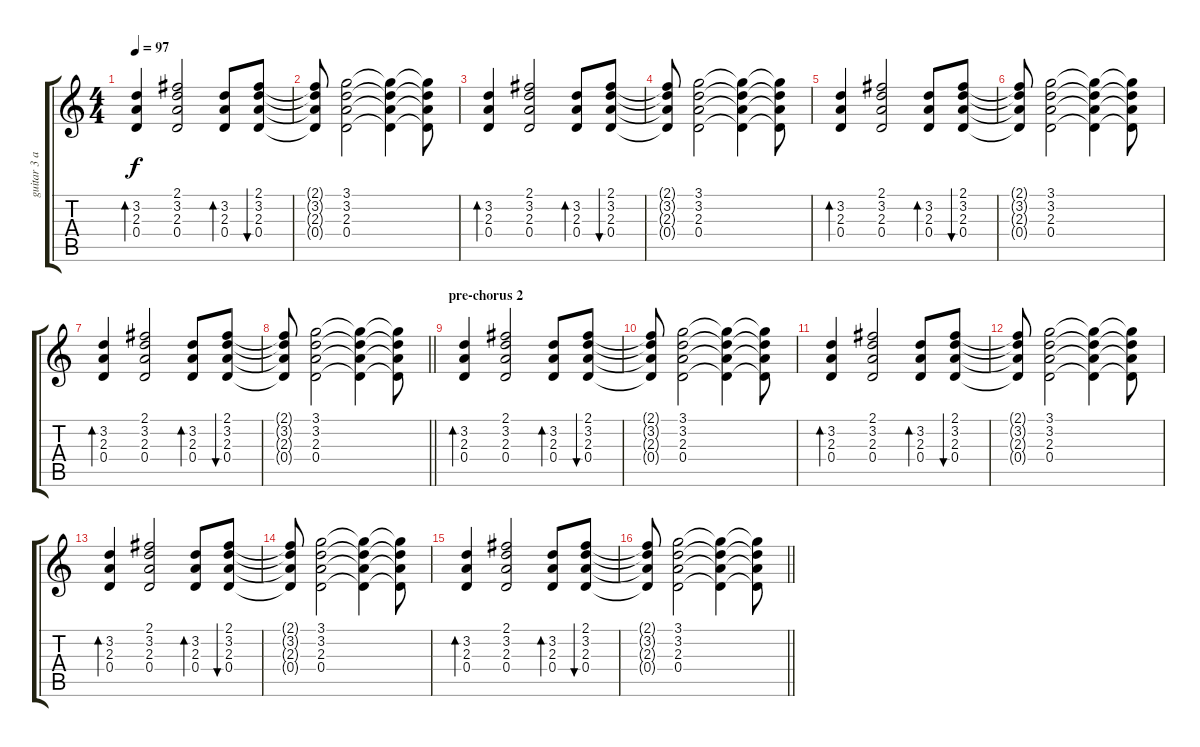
\track ("guitar 3 acoustic" "guitar 3 a") {instrument acousticguitarnylon}
\staff {score tabs}
\tuning (E4 B3 G3 D3 A2 E2) {hide}
\ts (4 4)
\tempo 97
\clef g2
\ks c
(3.2 2.3 0.4).4{bd 120 dy f} (2.1 3.2 2.3 0.4).2 (3.2 2.3 0.4).8{bd 120} (2.1 3.2 2.3 0.4).8{bu 120} |
(2.1{t} 3.2{t} 2.3{t} 0.4{t}).8 (3.1 3.2 2.3 0.4).2 (3.1{t} 3.2{t} 2.3{t} 0.4{t}).4 (3.1{t} 3.2{t} 2.3{t} 0.4{t}).8 |
(3.2 2.3 0.4).4{bd 120} (2.1 3.2 2.3 0.4).2 (3.2 2.3 0.4).8{bd 120} (2.1 3.2 2.3 0.4).8{bu 120} |
(2.1{t} 3.2{t} 2.3{t} 0.4{t}).8 (3.1 3.2 2.3 0.4).2 (3.1{t} 3.2{t} 2.3{t} 0.4{t}).4 (3.1{t} 3.2{t} 2.3{t} 0.4{t}).8 |
(3.2 2.3 0.4).4{bd 120} (2.1 3.2 2.3 0.4).2 (3.2 2.3 0.4).8{bd 120} (2.1 3.2 2.3 0.4).8{bu 120} |
(2.1{t} 3.2{t} 2.3{t} 0.4{t}).8 (3.1 3.2 2.3 0.4).2 (3.1{t} 3.2{t} 2.3{t} 0.4{t}).4 (3.1{t} 3.2{t} 2.3{t} 0.4{t}).8 |
(3.2 2.3 0.4).4{bd 120} (2.1 3.2 2.3 0.4).2 (3.2 2.3 0.4).8{bd 120} (2.1 3.2 2.3 0.4).8{bu 120} |
\barLineRight lightlight
(2.1{t} 3.2{t} 2.3{t} 0.4{t}).8 (3.1 3.2 2.3 0.4).2 (3.1{t} 3.2{t} 2.3{t} 0.4{t}).4 (3.1{t} 3.2{t} 2.3{t} 0.4{t}).8 |
\section ("" "pre-chorus 2 ")
(3.2 2.3 0.4).4{bd 120} (2.1 3.2 2.3 0.4).2 (3.2 2.3 0.4).8{bd 120} (2.1 3.2 2.3 0.4).8{bu 120} |
(2.1{t} 3.2{t} 2.3{t} 0.4{t}).8 (3.1 3.2 2.3 0.4).2 (3.1{t} 3.2{t} 2.3{t} 0.4{t}).4 (3.1{t} 3.2{t} 2.3{t} 0.4{t}).8 |
(3.2 2.3 0.4).4{bd 120} (2.1 3.2 2.3 0.4).2 (3.2 2.3 0.4).8{bd 120} (2.1 3.2 2.3 0.4).8{bu 120} |
(2.1{t} 3.2{t} 2.3{t} 0.4{t}).8 (3.1 3.2 2.3 0.4).2 (3.1{t} 3.2{t} 2.3{t} 0.4{t}).4 (3.1{t} 3.2{t} 2.3{t} 0.4{t}).8 |
(3.2 2.3 0.4).4{bd 120} (2.1 3.2 2.3 0.4).2 (3.2 2.3 0.4).8{bd 120} (2.1 3.2 2.3 0.4).8{bu 120} |
(2.1{t} 3.2{t} 2.3{t} 0.4{t}).8 (3.1 3.2 2.3 0.4).2 (3.1{t} 3.2{t} 2.3{t} 0.4{t}).4 (3.1{t} 3.2{t} 2.3{t} 0.4{t}).8 |
(3.2 2.3 0.4).4{bd 120} (2.1 3.2 2.3 0.4).2 (3.2 2.3 0.4).8{bd 120} (2.1 3.2 2.3 0.4).8{bu 120} |
\barLineRight lightlight
(2.1{t} 3.2{t} 2.3{t} 0.4{t}).8 (3.1 3.2 2.3 0.4).2 (3.1{t} 3.2{t} 2.3{t} 0.4{t}).4 (3.1{t} 3.2{t} 2.3{t} 0.4{t}).8
